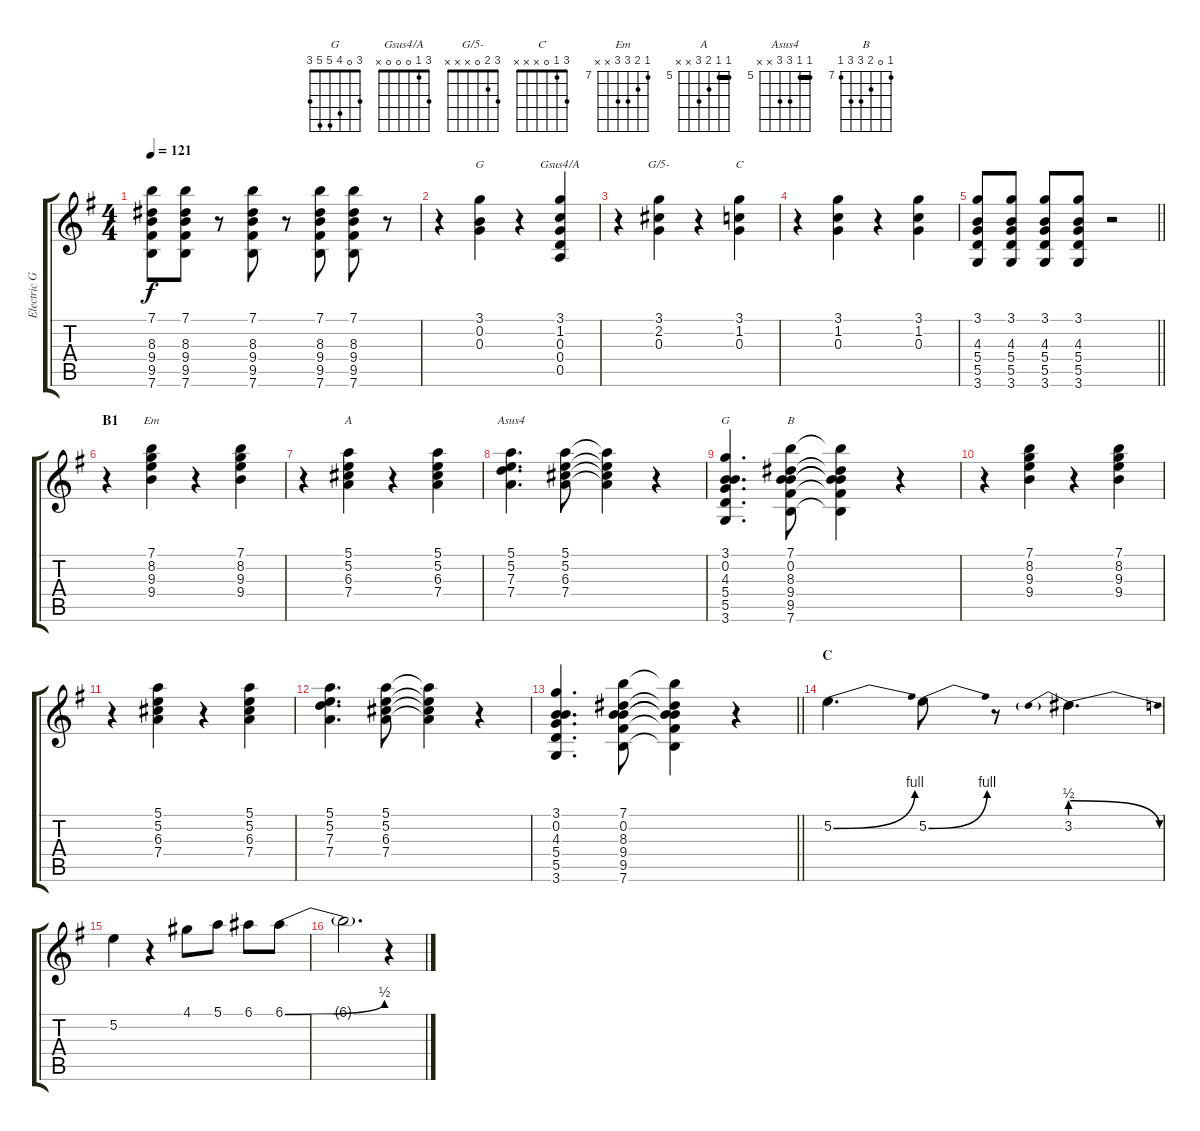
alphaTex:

\track ("Electric Guitar" "Electric G") {instrument distortionguitar}
\staff {score tabs}
\tuning (E4 B3 G3 D3 A2 E2) {hide}
\chord ("G" 3 0 0 x x x)
\chord ("Gsus4/A" 3 1 0 0 0 x)
\chord ("G/5-" 3 2 0 x x x)
\chord ("C" 3 1 0 x x x)
\chord ("Em" 7 8 9 9 x x) {firstfret 7}
\chord ("A" 5 5 6 7 x x) {firstfret 5 barre 5}
\chord ("Asus4" 5 5 7 7 x x) {firstfret 5 barre 5}
\chord ("G" 3 0 4 5 5 3)
\chord ("B" 7 0 8 9 9 7) {firstfret 7}
\ts (4 4)
\tempo 121
\clef g2
\ks g
(7.1{t} 8.3{t} 9.4{t} 9.5{t} 7.6{t}).8{dy f} (7.1 8.3 9.4 9.5 7.6).8 r.8 (7.1 8.3 9.4 9.5 7.6).8 r.8 (7.1 8.3 9.4 9.5 7.6).8 (7.1 8.3 9.4 9.5 7.6).8 r.8 |
r.4 (3.1 0.2 0.3).4{ch "G"} r.4 (3.1 1.2 0.3 0.4 0.5).4{ch "Gsus4/A"} |
r.4 (3.1 2.2 0.3).4{ch "G/5-"} r.4 (3.1 1.2 0.3).4{ch "C"} |
r.4 (3.1 1.2 0.3).4 r.4 (3.1 1.2 0.3).4 |
\barLineRight lightlight
(3.1 4.3 5.4 5.5 3.6).8 (3.1 4.3 5.4 5.5 3.6).8 (3.1 4.3 5.4 5.5 3.6).8 (3.1 4.3 5.4 5.5 3.6).8 r.2 |
\section ("" "B1")
r.4 (7.1 8.2 9.3 9.4).4{ch "Em"} r.4 (7.1 8.2 9.3 9.4).4 |
r.4 (5.1 5.2 6.3 7.4).4{ch "A"} r.4 (5.1 5.2 6.3 7.4).4 |
(5.1 5.2 7.3 7.4).4{d ch "Asus4"} (5.1 5.2 6.3 7.4).8 (5.1{t} 5.2{t} 6.3{t} 7.4{t}).4 r.4 |
(3.1 0.2 4.3 5.4 5.5 3.6).4{d ch "G"} (7.1 0.2 8.3 9.4 9.5 7.6).8{ch "B"} (7.1{t} 0.2{t} 8.3{t} 9.4{t} 9.5{t} 7.6{t}).4 r.4 |
r.4 (7.1 8.2 9.3 9.4).4 r.4 (7.1 8.2 9.3 9.4).4 |
r.4 (5.1 5.2 6.3 7.4).4 r.4 (5.1 5.2 6.3 7.4).4 |
(5.1 5.2 7.3 7.4).4{d} (5.1 5.2 6.3 7.4).8 (5.1{t} 5.2{t} 6.3{t} 7.4{t}).4 r.4 |
\barLineRight lightlight
(3.1 0.2 4.3 5.4 5.5 3.6).4{d} (7.1 0.2 8.3 9.4 9.5 7.6).8 (7.1{t} 0.2{t} 8.3{t} 9.4{t} 9.5{t} 7.6{t}).4 r.4 |
\section ("" "C")
5.2{be (bend 0 0 60 4)}.4{d volume 16} 5.2{be (bend 0 0 60 4)}.8 r.8 3.2{be (prebendrelease 0 2 60 0)}.4{d} |
5.2.4 r.4 4.1.8 5.1.8 6.1.8 6.1{be (bend 0 0 60 2)}.8 |
6.1{t}.2{d} r.4
